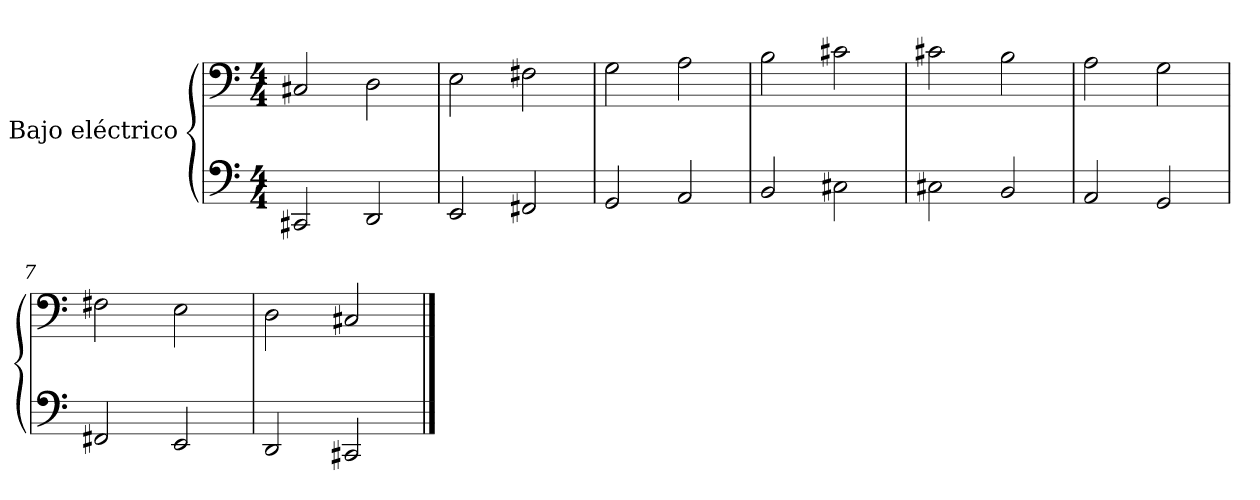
**kern	**kern
*part1	*part1
*staff2	*staff1
*I"Bajo eléctrico	*
*stria4	*
*	*clefF4
*ITrd7c12	*ITrd7c12
*k[]	*k[]
*M4/4	*M4/4
=1	=1
2CCC#	2CC#X/
2DDD	2DD\
=2	=2
2EEE	2EE\
2FFF#	2FF#X\
=3	=3
2GGG	2GG\
2AAA	2AA\
=4	=4
2BBB	2BB\
2CC#	2C#X\
=5	=5
2CC#	2C#X\
2BBB	2BB\
=6	=6
2AAA	2AA\
2GGG	2GG\
=7	=7
2FFF#	2FF#X\
2EEE	2EE\
=8	=8
2DDD	2DD\
2CCC#	2CC#X/
==	==
*-	*-
